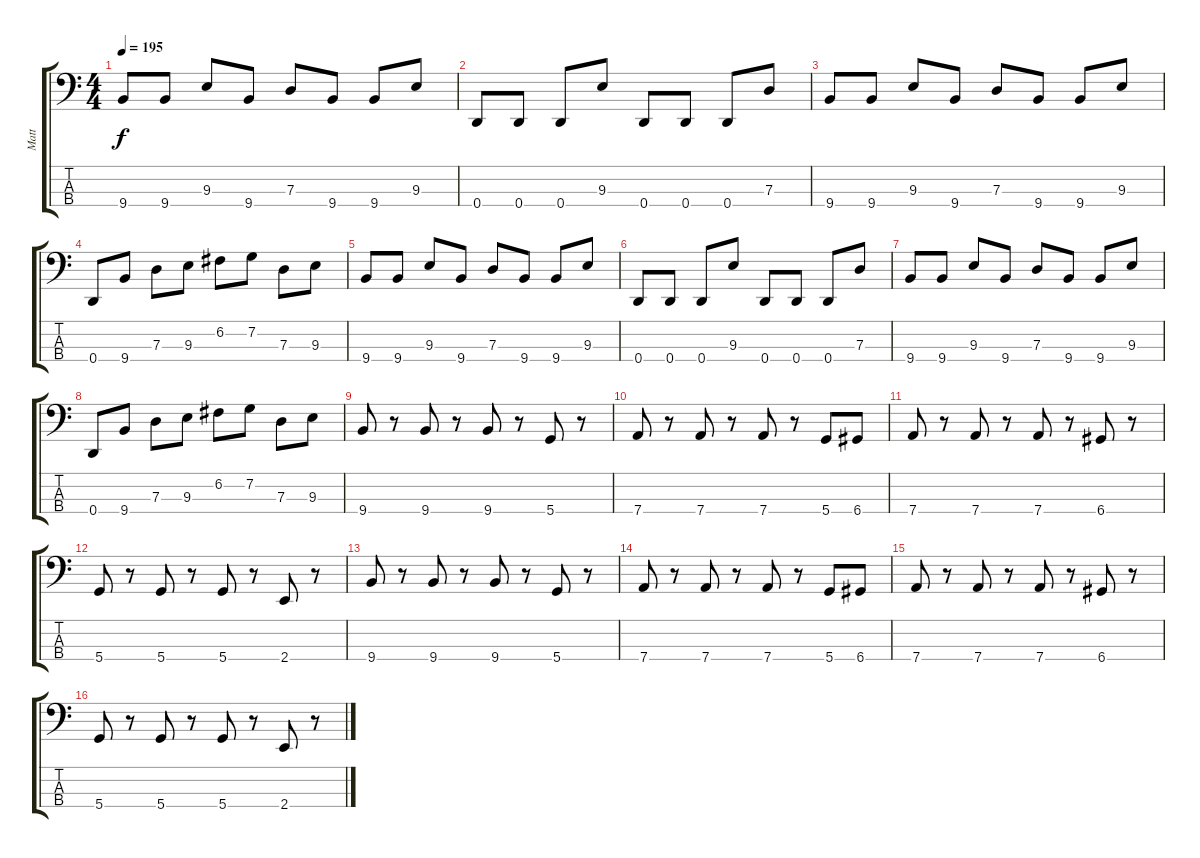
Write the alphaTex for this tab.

\track ("Matt" "Matt") {instrument electricbassfinger}
\staff {score tabs}
\tuning (F2 C2 G1 D1) {hide}
\ts (4 4)
\tempo 195
\clef f4
\ks c
9.4.8{dy f} 9.4.8 9.3.8 9.4.8 7.3.8 9.4.8 9.4.8 9.3.8 |
0.4.8 0.4.8 0.4.8 9.3.8 0.4.8 0.4.8 0.4.8 7.3.8 |
9.4.8 9.4.8 9.3.8 9.4.8 7.3.8 9.4.8 9.4.8 9.3.8 |
0.4.8 9.4.8 7.3.8 9.3.8 6.2.8 7.2.8 7.3.8 9.3.8 |
9.4.8 9.4.8 9.3.8 9.4.8 7.3.8 9.4.8 9.4.8 9.3.8 |
0.4.8 0.4.8 0.4.8 9.3.8 0.4.8 0.4.8 0.4.8 7.3.8 |
9.4.8 9.4.8 9.3.8 9.4.8 7.3.8 9.4.8 9.4.8 9.3.8 |
0.4.8 9.4.8 7.3.8 9.3.8 6.2.8 7.2.8 7.3.8 9.3.8 |
9.4.8 r.8 9.4.8 r.8 9.4.8 r.8 5.4.8 r.8 |
7.4.8 r.8 7.4.8 r.8 7.4.8 r.8 5.4.8 6.4.8 |
7.4.8 r.8 7.4.8 r.8 7.4.8 r.8 6.4.8 r.8 |
5.4.8 r.8 5.4.8 r.8 5.4.8 r.8 2.4.8 r.8 |
9.4.8 r.8 9.4.8 r.8 9.4.8 r.8 5.4.8 r.8 |
7.4.8 r.8 7.4.8 r.8 7.4.8 r.8 5.4.8 6.4.8 |
7.4.8 r.8 7.4.8 r.8 7.4.8 r.8 6.4.8 r.8 |
5.4.8 r.8 5.4.8 r.8 5.4.8 r.8 2.4.8 r.8
